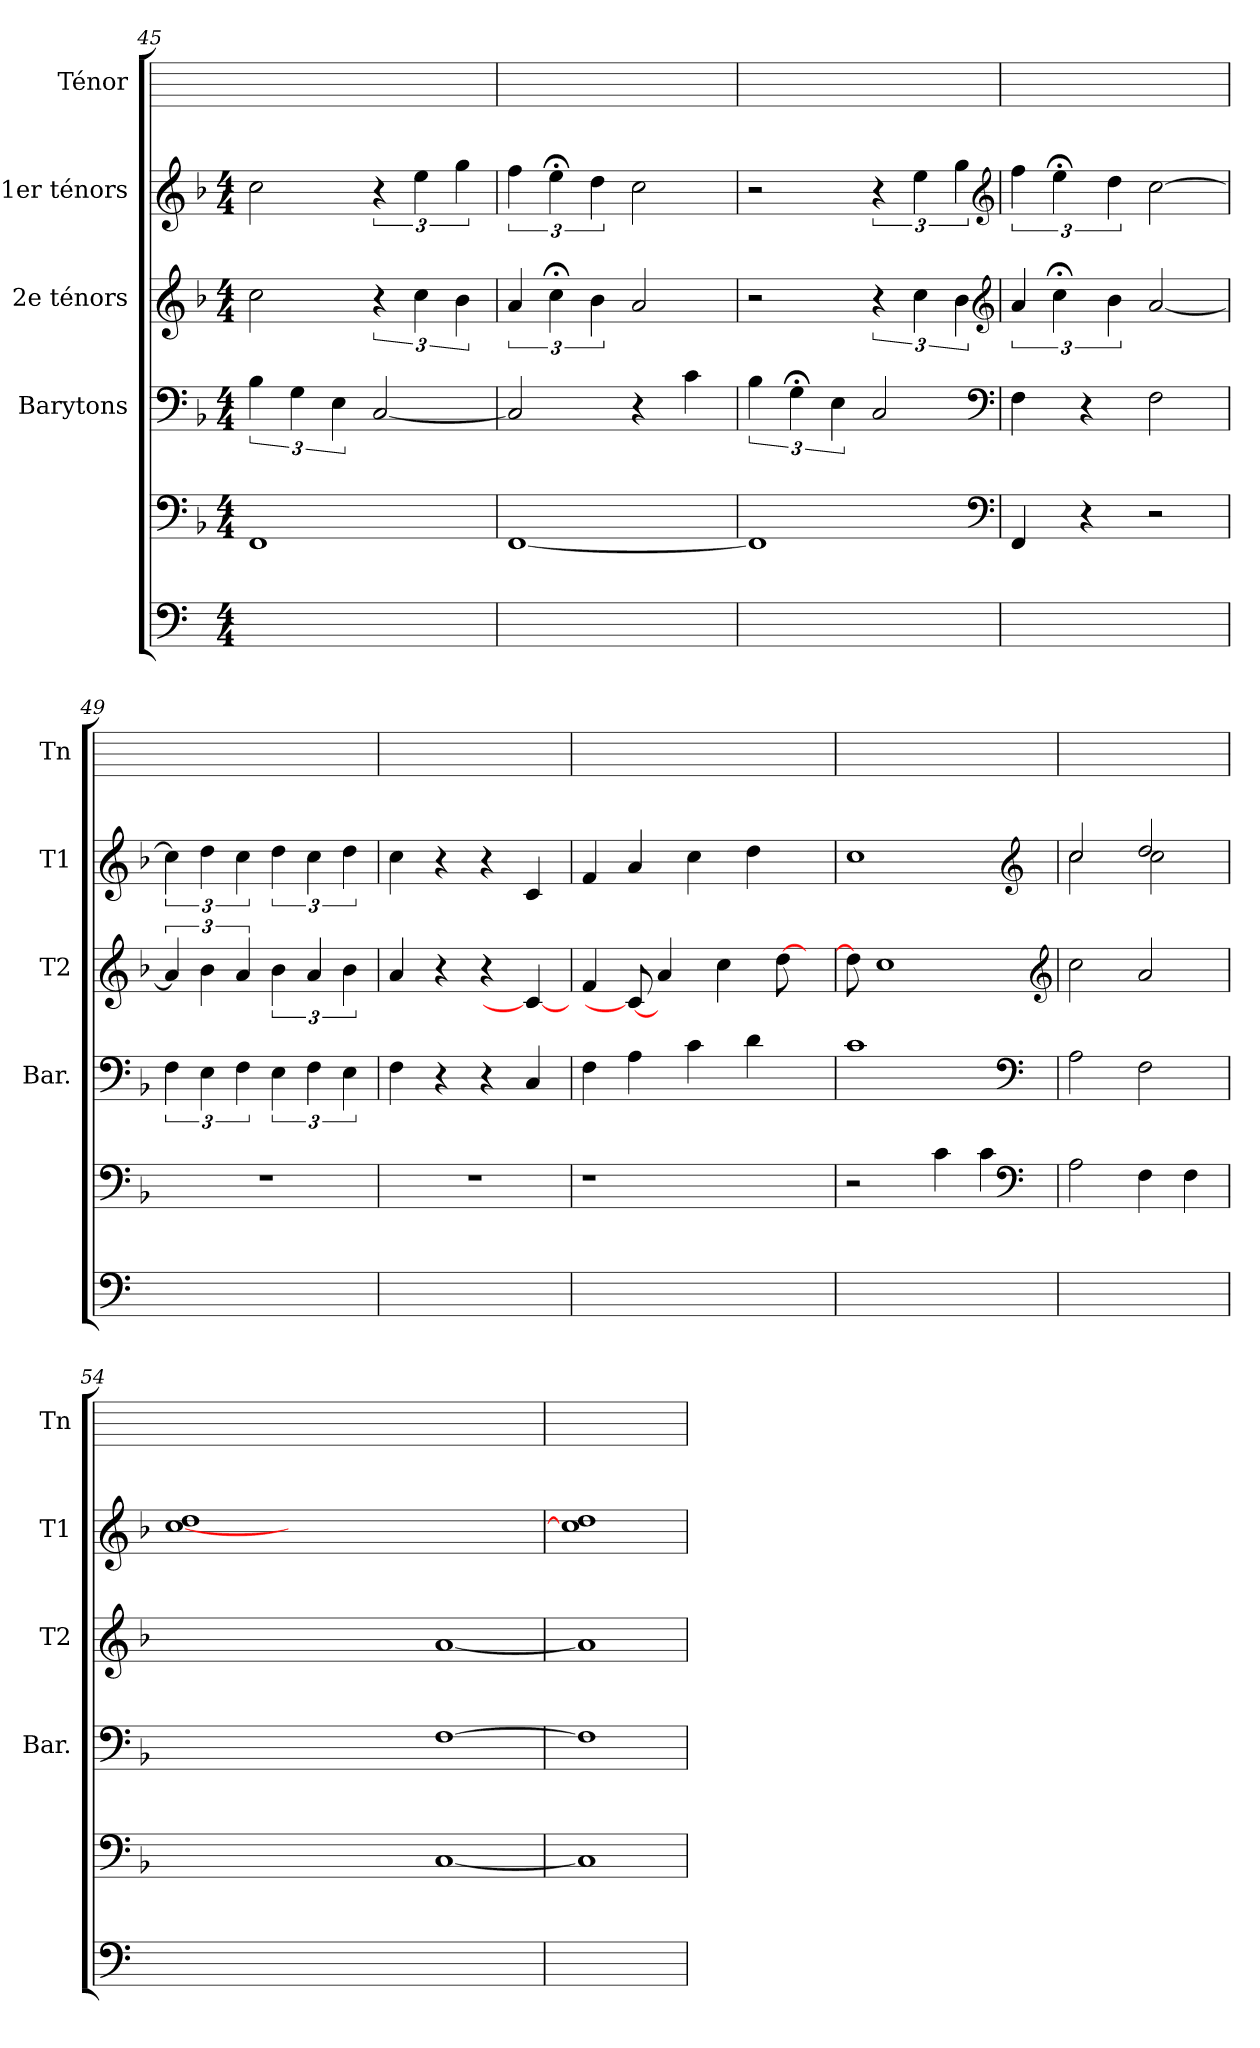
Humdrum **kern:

**kern	**kern	**kern	**kern	**kern	**kern
*part5	*part5	*part4	*part3	*part2	*part1
*staff6	*staff5	*staff4	*staff3	*staff2	*staff1
*	*	*I"Barytons	*I"2e ténors	*I"1er ténors	*I"Ténor
*	*	*I'Bar.	*I'T2	*I'T1	*I'Tn
*clefF4	*clefF4	*clefF4	*clefG2	*clefG2	*
*	*k[b-]	*k[b-]	*k[b-]	*k[b-]	*
*M4/4	*M4/4	*M4/4	*M4/4	*M4/4	*
=45	=45	=45	=45	=45	=45
1ryy	1FF	6B-	2cc	2cc	1ryy
.	.	6G	.	.	.
.	.	6E	.	.	.
.	.	[2C	6r	6r	.
.	.	.	6cc	6ee	.
.	.	.	6b-	6gg	.
=46	=46	=46	=46	=46	=46
1ryy	[1FF	2C]	6a	6ff	1ryy
.	.	.	6cc;	6ee;	.
.	.	.	6b-	6dd	.
.	.	4r	2a	2cc	.
.	.	4c	.	.	.
=47	=47	=47	=47	=47	=47
1ryy	1FF]	6B-	2r	2r	1ryy
.	.	6G;	.	.	.
.	.	6E	.	.	.
.	.	2C	6r	6r	.
.	.	.	6cc	6ee	.
.	.	.	6b-	6gg	.
*	*clefF4	*clefF4	*clefG2	*clefG2	*
!!LO:LB:g=z
=48	=48	=48	=48	=48	=48
1ryy	4FF	4F	6a	6ff	1ryy
.	.	.	6cc;	6ee;	.
.	4r	4r	.	.	.
.	.	.	6b-	6dd	.
.	2r	2F	[2a	[2cc	.
=49	=49	=49	=49	=49	=49
1ryy	1r	6F	6a]	6cc]	1ryy
.	.	6E	6b-	6dd	.
.	.	6F	6a	6cc	.
.	.	6E	6b-	6dd	.
.	.	6F	6a	6cc	.
.	.	6E	6b-	6dd	.
=50	=50	=50	=50	=50	=50
1ryy	1r	4F	4a	4cc	1ryy
.	.	4r	4r	4r	.
.	.	4r	4r	4r	.
.	.	4C	4c_	4c	.
=51	=51	=51	=51	=51	=51
1ryy	1r	4F	4f	4f	1ryy
.	.	4A	8c_	4a	.
.	.	.	4a	.	.
.	.	4c	.	4cc	.
.	.	.	4cc	.	.
.	.	4d	.	4dd	.
.	.	.	[8dd	.	.
8ryy	8ryy	8ryy	8ryy	8ryy	8ryy
=52	=52	=52	=52	=52	=52
1ryy	2r	1c	8dd]	1cc	1ryy
.	.	.	1cc	.	.
.	4c	.	.	.	.
.	4c	.	.	.	.
*	*clefF4	*clefF4	*clefG2	*clefG2	*
8ryy	8ryy	8ryy	.	8ryy	8ryy
!!LO:LB:g=z
=53	=53	=53	=53	=53	=53
*	*	*	*	*^	*
1ryy	2A	2A	2cc	2cc	2cc	1ryy
.	4F	2F	2a	2dd	2cc	.
.	4F	.	.	.	.	.
*	*	*	*	*v	*v	*
=54	=54	=54	=54	=54	=54
1ryy	1ryy	1ryy	1ryy	1dd [1cc	1ryy
0ryy	2ryy	2ryy	2ryy	1ryy	0ryy
.	2ryy	2ryy	2ryy	.	.
.	[1C	[1F	[1a	1ryy	.
=55	=55	=55	=55	=55	=55
1ryy	1C]	1F]	1a]	1dd 1cc]	1ryy
=	=	=	=	=	=
*-	*-	*-	*-	*-	*-
